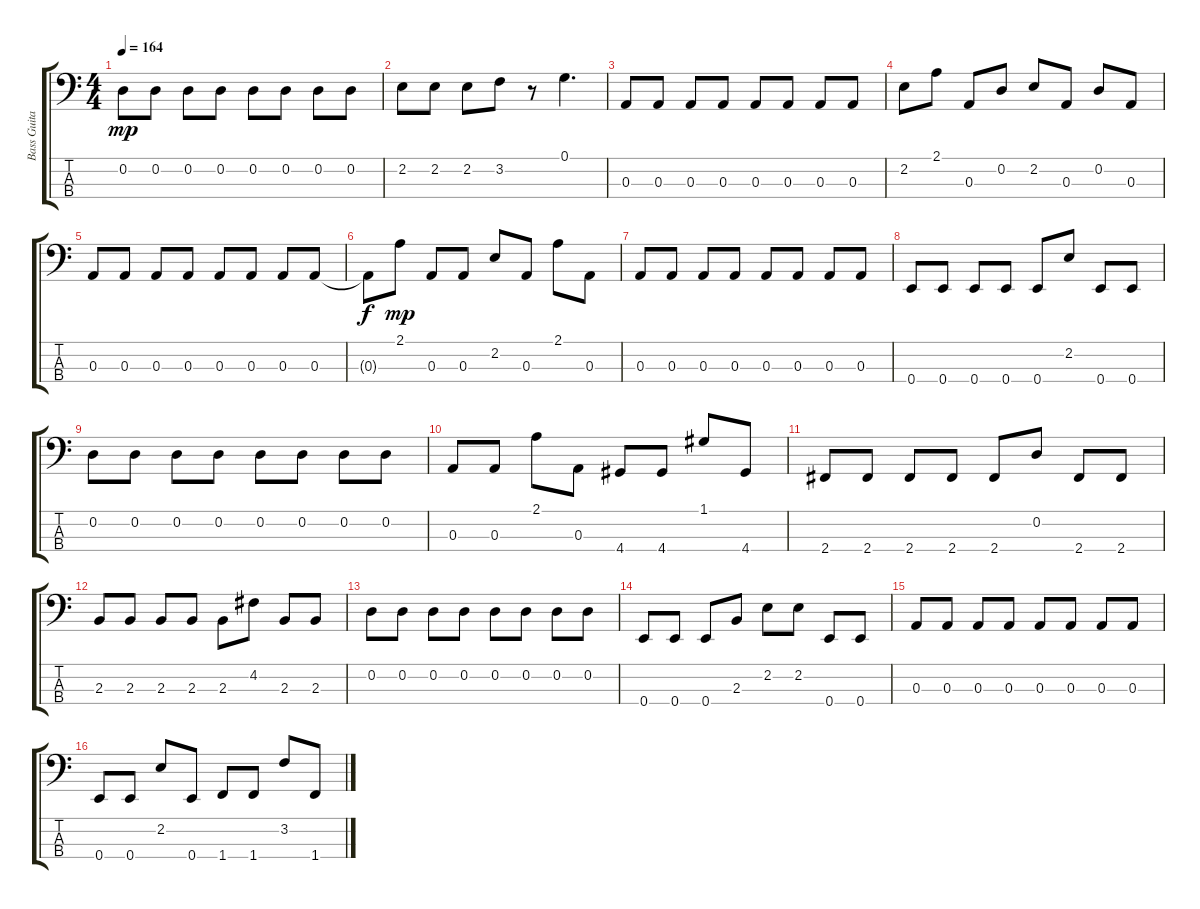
\track ("Bass Guitar" "Bass Guita") {instrument electricbasspick}
\staff {score tabs}
\tuning (G2 D2 A1 E1) {hide}
\ts (4 4)
\tempo 164
\clef f4
\ks c
0.2.8{dy mp} 0.2.8 0.2.8 0.2.8 0.2.8 0.2.8 0.2.8 0.2.8 |
2.2.8 2.2.8 2.2.8 3.2.8 r.8 0.1.4{d} |
0.3.8 0.3.8 0.3.8 0.3.8 0.3.8 0.3.8 0.3.8 0.3.8 |
2.2.8 2.1.8 0.3.8 0.2.8 2.2.8 0.3.8 0.2.8 0.3.8 |
0.3.8 0.3.8 0.3.8 0.3.8 0.3.8 0.3.8 0.3.8 0.3.8 |
0.3{t}.8{dy f} 2.1.8{dy mp} 0.3.8 0.3.8 2.2.8 0.3.8 2.1.8 0.3.8 |
0.3.8 0.3.8 0.3.8 0.3.8 0.3.8 0.3.8 0.3.8 0.3.8 |
0.4.8 0.4.8 0.4.8 0.4.8 0.4.8 2.2.8 0.4.8 0.4.8 |
0.2.8 0.2.8 0.2.8 0.2.8 0.2.8 0.2.8 0.2.8 0.2.8 |
0.3.8 0.3.8 2.1.8 0.3.8 4.4.8 4.4.8 1.1.8 4.4.8 |
2.4.8 2.4.8 2.4.8 2.4.8 2.4.8 0.2.8 2.4.8 2.4.8 |
2.3.8 2.3.8 2.3.8 2.3.8 2.3.8 4.2.8 2.3.8 2.3.8 |
0.2.8 0.2.8 0.2.8 0.2.8 0.2.8 0.2.8 0.2.8 0.2.8 |
0.4.8 0.4.8 0.4.8 2.3.8 2.2.8 2.2.8 0.4.8 0.4.8 |
0.3.8 0.3.8 0.3.8 0.3.8 0.3.8 0.3.8 0.3.8 0.3.8 |
0.4.8 0.4.8 2.2.8 0.4.8 1.4.8 1.4.8 3.2.8 1.4.8
